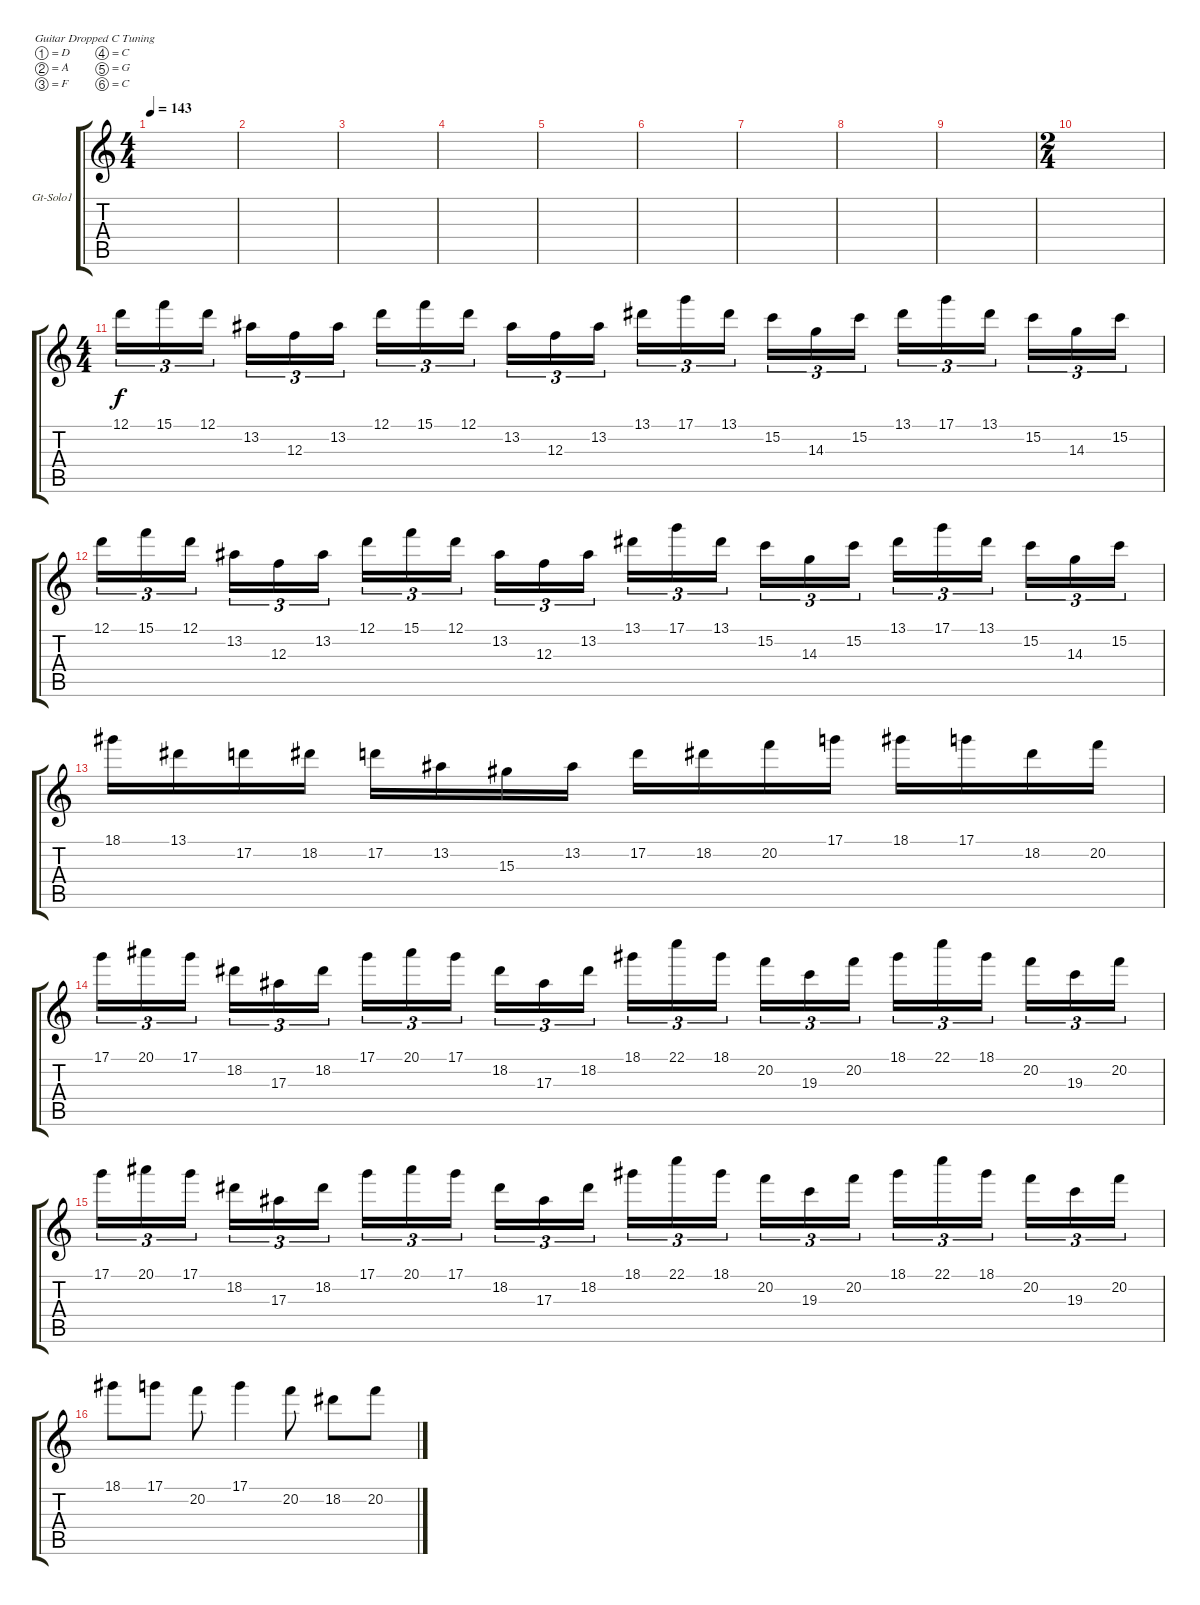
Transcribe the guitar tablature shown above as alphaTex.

\defaultSystemsLayout 4
\bracketExtendMode groupsimilarinstruments
\firstSystemTrackNameOrientation horizontal
\otherSystemsTrackNameOrientation horizontal
\track ("Guitar Solo 1" "Gt-Solo1") {instrument distortionguitar}
\staff {score tabs}
\tuning (D4 A3 F3 C3 G2 C2)
\ts (4 4)
\tempo 143
\clef g2
\ks c
|
|
|
|
|
|
|
|
|
\ts (2 4)
|
\ts (4 4)
12.1.16{tu (3 2)} 15.1.16{tu (3 2)} 12.1.16{tu (3 2)} 13.2.16{tu (3 2)} 12.3.16{tu (3 2)} 13.2.16{tu (3 2)} 12.1.16{tu (3 2)} 15.1.16{tu (3 2)} 12.1.16{tu (3 2)} 13.2.16{tu (3 2)} 12.3.16{tu (3 2)} 13.2.16{tu (3 2)} 13.1.16{tu (3 2)} 17.1.16{tu (3 2)} 13.1.16{tu (3 2)} 15.2.16{tu (3 2)} 14.3.16{tu (3 2)} 15.2.16{tu (3 2)} 13.1.16{tu (3 2)} 17.1.16{tu (3 2)} 13.1.16{tu (3 2)} 15.2.16{tu (3 2)} 14.3.16{tu (3 2)} 15.2.16{tu (3 2)} |
12.1.16{tu (3 2)} 15.1.16{tu (3 2)} 12.1.16{tu (3 2)} 13.2.16{tu (3 2)} 12.3.16{tu (3 2)} 13.2.16{tu (3 2)} 12.1.16{tu (3 2)} 15.1.16{tu (3 2)} 12.1.16{tu (3 2)} 13.2.16{tu (3 2)} 12.3.16{tu (3 2)} 13.2.16{tu (3 2)} 13.1.16{tu (3 2)} 17.1.16{tu (3 2)} 13.1.16{tu (3 2)} 15.2.16{tu (3 2)} 14.3.16{tu (3 2)} 15.2.16{tu (3 2)} 13.1.16{tu (3 2)} 17.1.16{tu (3 2)} 13.1.16{tu (3 2)} 15.2.16{tu (3 2)} 14.3.16{tu (3 2)} 15.2.16{tu (3 2)} |
18.1.16 13.1.16 17.2.16 18.2.16 17.2.16 13.2.16 15.3.16 13.2.16 17.2.16 18.2.16 20.2.16 17.1.16 18.1.16 17.1.16 18.2.16 20.2.16 |
17.1.16{tu (3 2)} 20.1.16{tu (3 2)} 17.1.16{tu (3 2)} 18.2.16{tu (3 2)} 17.3.16{tu (3 2)} 18.2.16{tu (3 2)} 17.1.16{tu (3 2)} 20.1.16{tu (3 2)} 17.1.16{tu (3 2)} 18.2.16{tu (3 2)} 17.3.16{tu (3 2)} 18.2.16{tu (3 2)} 18.1.16{tu (3 2)} 22.1.16{tu (3 2)} 18.1.16{tu (3 2)} 20.2.16{tu (3 2)} 19.3.16{tu (3 2)} 20.2.16{tu (3 2)} 18.1.16{tu (3 2)} 22.1.16{tu (3 2)} 18.1.16{tu (3 2)} 20.2.16{tu (3 2)} 19.3.16{tu (3 2)} 20.2.16{tu (3 2)} |
17.1.16{tu (3 2)} 20.1.16{tu (3 2)} 17.1.16{tu (3 2)} 18.2.16{tu (3 2)} 17.3.16{tu (3 2)} 18.2.16{tu (3 2)} 17.1.16{tu (3 2)} 20.1.16{tu (3 2)} 17.1.16{tu (3 2)} 18.2.16{tu (3 2)} 17.3.16{tu (3 2)} 18.2.16{tu (3 2)} 18.1.16{tu (3 2)} 22.1.16{tu (3 2)} 18.1.16{tu (3 2)} 20.2.16{tu (3 2)} 19.3.16{tu (3 2)} 20.2.16{tu (3 2)} 18.1.16{tu (3 2)} 22.1.16{tu (3 2)} 18.1.16{tu (3 2)} 20.2.16{tu (3 2)} 19.3.16{tu (3 2)} 20.2.16{tu (3 2)} |
18.1.8 17.1.8 20.2.8 17.1.4 20.2.8 18.2.8 20.2.8
